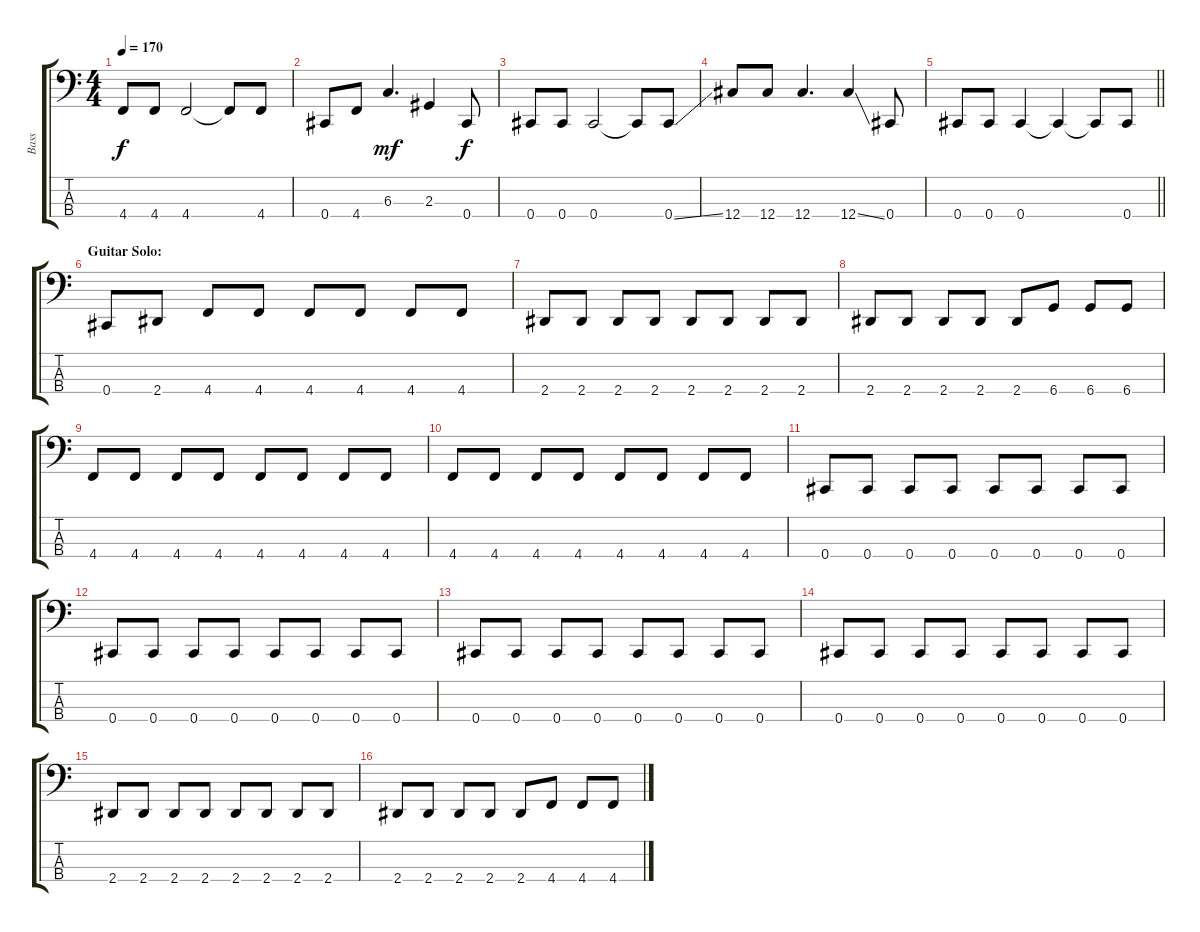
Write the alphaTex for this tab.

\track ("Bass" "Bass") {instrument electricbasspick}
\staff {score tabs}
\tuning (E2 B1 Gb1 Db1) {hide}
\ts (4 4)
\tempo 170
\clef f4
\ks c
4.4.8{dy f} 4.4.8 4.4.2 4.4{t}.8 4.4.8 |
0.4.8 4.4.8 6.3.4{d dy mf} 2.3.4 0.4.8{dy f} |
0.4.8 0.4.8 0.4.2 0.4{t}.8 0.4{ss}.8 |
12.4.8 12.4.8 12.4.4{d} 12.4{ss}.4 0.4.8 |
\barLineRight lightlight
0.4.8 0.4.8 0.4.4 0.4{t}.4 0.4{t}.8 0.4.8 |
\section ("" "Guitar Solo:")
0.4.8 2.4.8 4.4.8 4.4.8 4.4.8 4.4.8 4.4.8 4.4.8 |
2.4.8 2.4.8 2.4.8 2.4.8 2.4.8 2.4.8 2.4.8 2.4.8 |
2.4.8 2.4.8 2.4.8 2.4.8 2.4.8 6.4.8 6.4.8 6.4.8 |
4.4.8 4.4.8 4.4.8 4.4.8 4.4.8 4.4.8 4.4.8 4.4.8 |
4.4.8 4.4.8 4.4.8 4.4.8 4.4.8 4.4.8 4.4.8 4.4.8 |
0.4.8 0.4.8 0.4.8 0.4.8 0.4.8 0.4.8 0.4.8 0.4.8 |
0.4.8 0.4.8 0.4.8 0.4.8 0.4.8 0.4.8 0.4.8 0.4.8 |
0.4.8 0.4.8 0.4.8 0.4.8 0.4.8 0.4.8 0.4.8 0.4.8 |
0.4.8 0.4.8 0.4.8 0.4.8 0.4.8 0.4.8 0.4.8 0.4.8 |
2.4.8 2.4.8 2.4.8 2.4.8 2.4.8 2.4.8 2.4.8 2.4.8 |
2.4.8 2.4.8 2.4.8 2.4.8 2.4.8 4.4.8 4.4.8 4.4.8
